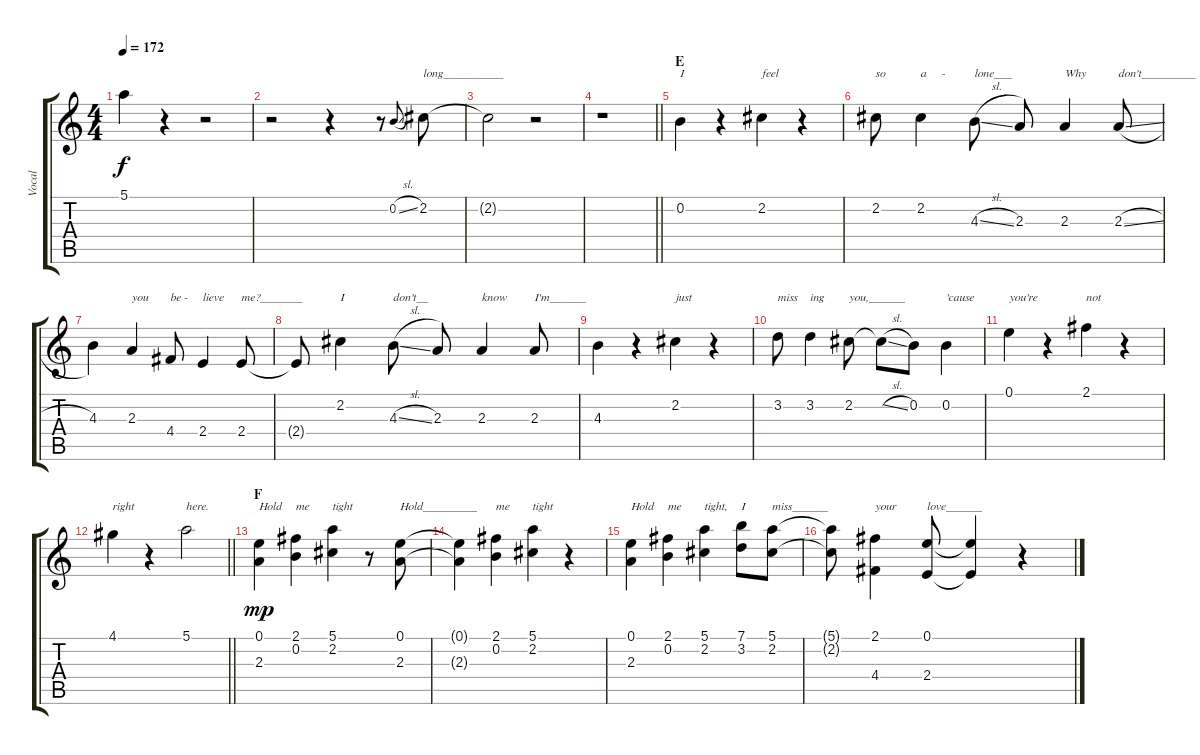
\track ("Vocal" "Vocal") {instrument contrabass}
\staff {score tabs}
\tuning (E4 B3 G3 D3 A2 E2) {hide}
\ts (4 4)
\tempo 172
\clef g2
\ks c
5.1.4{dy f} r.4 r.2 |
r.2 r.4 r.8 0.2{sl}.8{gr onbeat} 2.2.8{txt "long__________"} |
2.2{t}.2 r.2 |
\barLineRight lightlight
r.1 |
\section ("" "E")
0.2.4{txt "I"} r.4 2.2.4{txt "feel"} r.4 |
2.2.8{txt "so"} 2.2.4{txt "a     -"} 4.3{sl}.8{txt "lone___"} 2.3.8 2.3.4{txt "Why"} 2.3{sl}.8{txt "don't_________"} |
4.3.4 2.3.4{txt "you"} 4.4.8{txt "be -"} 2.4.4{txt "lieve"} 2.4.8{txt "me?_______"} |
2.4{t}.8 2.2.4{txt "I"} 4.3{sl}.8{txt "don't__"} 2.3.8 2.3.4{txt "know"} 2.3.8{txt "I'm______"} |
4.3.4 r.4 2.2.4{txt "just"} r.4 |
3.2.8{txt "miss"} 3.2.4{txt "ing"} 2.2.8{txt "you,______"} 2.2{sl t}.8 0.2.8 0.2.4{txt "'cause"} |
0.1.4{txt "you're"} r.4 2.1.4{txt "not"} r.4 |
\barLineRight lightlight
4.1.4{txt "right"} r.4 5.1.2{txt "here."} |
\section ("" "F")
(0.1 2.3).4{txt "Hold" dy mp} (2.1 0.2).4{txt "me"} (5.1 2.2).4{txt "tight"} r.8 (0.1 2.3).8{txt "Hold_________"} |
(0.1{t} 2.3{t}).4 (2.1 0.2).4{txt "me"} (5.1 2.2).4{txt "tight"} r.4 |
(0.1 2.3).4{txt "Hold"} (2.1 0.2).4{txt "me"} (5.1 2.2).4{txt "tight,"} (7.1 3.2).8{txt "I"} (5.1 2.2).8{txt "miss______"} |
(5.1{t} 2.2{t}).8 (2.1 4.4).4{txt "your"} (0.1 2.4).8{txt "love______"} (0.1{t} 2.4{t}).4 r.4
